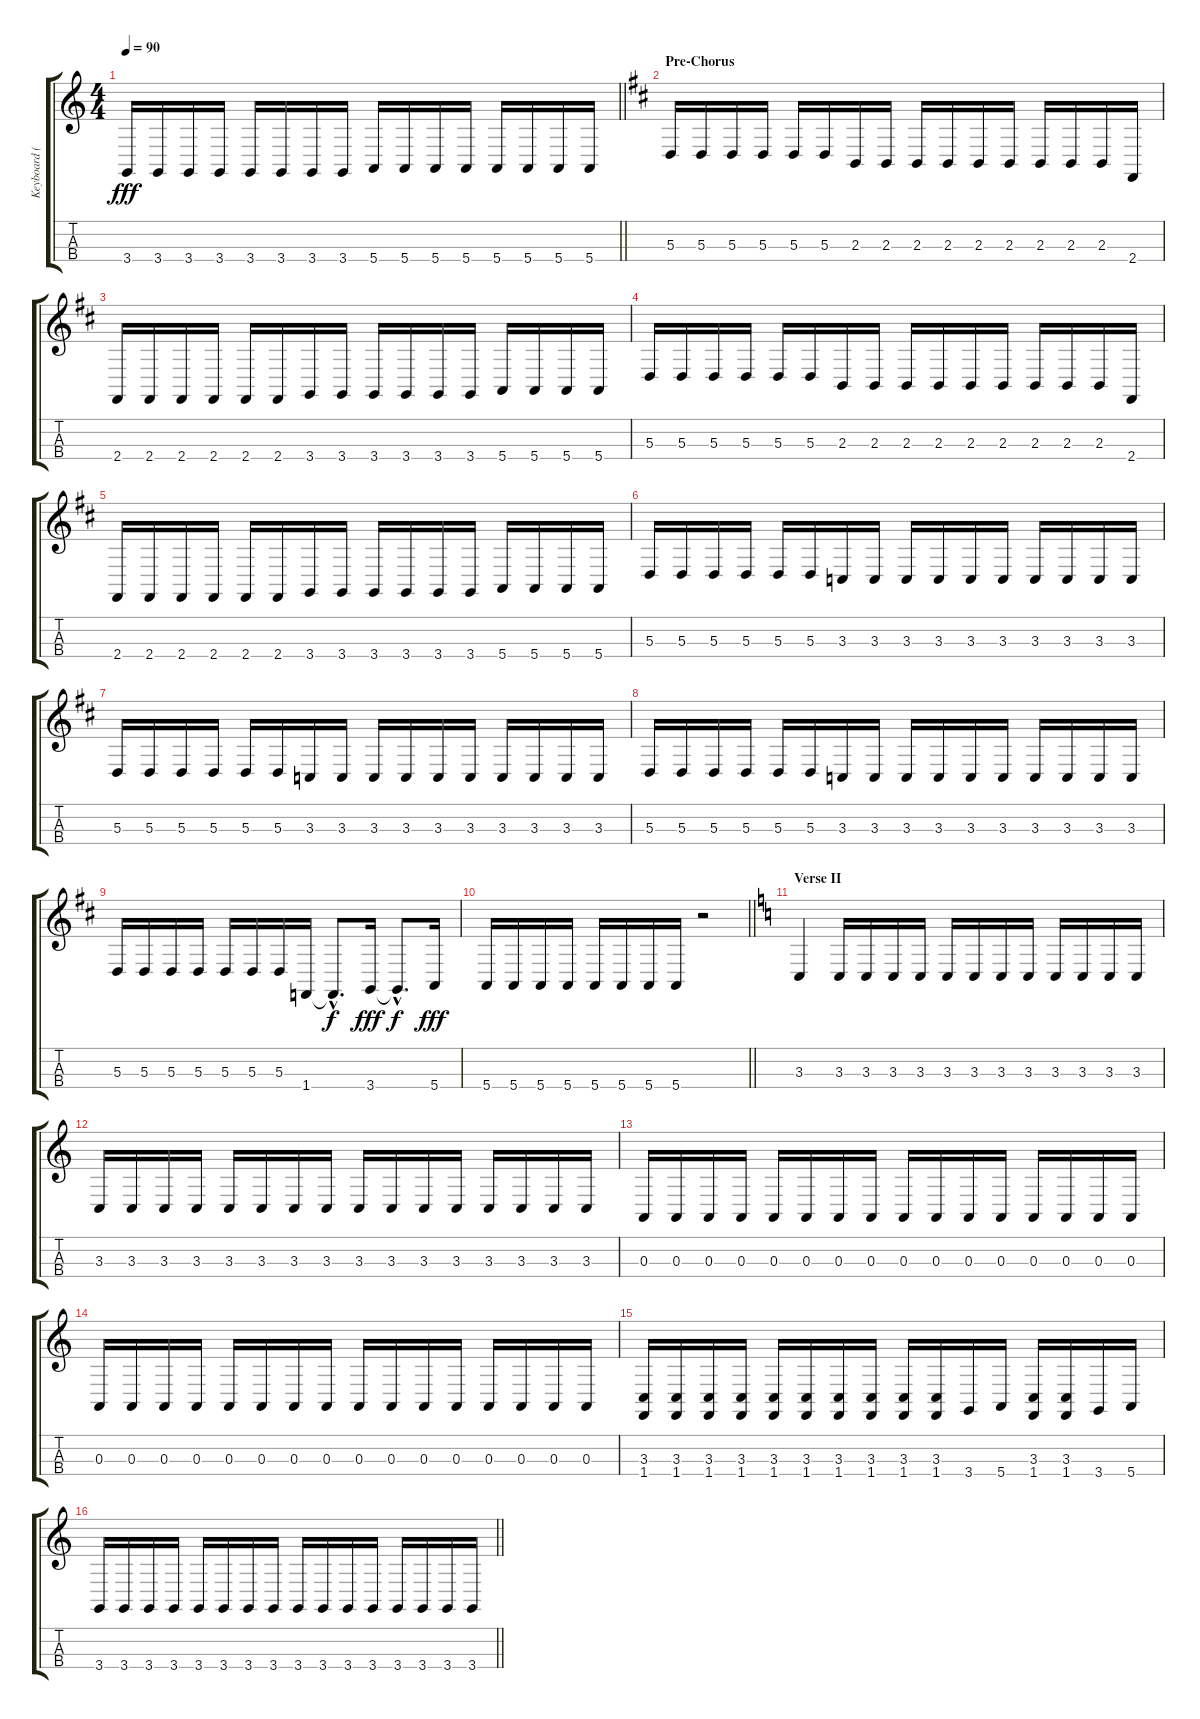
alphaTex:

\track ("Keyboard (LH)" "Keyboard (") {instrument percussiveorgan}
\staff {score tabs}
\tuning (G3 D3 A2 E2) {hide}
\ts (4 4)
\tempo 90
\clef g2
\barLineRight lightlight
\ks c
3.4.16{dy fff} 3.4.16 3.4.16 3.4.16 3.4.16 3.4.16 3.4.16 3.4.16 5.4.16 5.4.16 5.4.16 5.4.16 5.4.16 5.4.16 5.4.16 5.4.16 |
\section ("" "Pre-Chorus")
\ks d
5.3.16 5.3.16 5.3.16 5.3.16 5.3.16 5.3.16 2.3.16 2.3.16 2.3.16 2.3.16 2.3.16 2.3.16 2.3.16 2.3.16 2.3.16 2.4.16 |
2.4.16 2.4.16 2.4.16 2.4.16 2.4.16 2.4.16 3.4.16 3.4.16 3.4.16 3.4.16 3.4.16 3.4.16 5.4.16 5.4.16 5.4.16 5.4.16 |
5.3.16 5.3.16 5.3.16 5.3.16 5.3.16 5.3.16 2.3.16 2.3.16 2.3.16 2.3.16 2.3.16 2.3.16 2.3.16 2.3.16 2.3.16 2.4.16 |
2.4.16 2.4.16 2.4.16 2.4.16 2.4.16 2.4.16 3.4.16 3.4.16 3.4.16 3.4.16 3.4.16 3.4.16 5.4.16 5.4.16 5.4.16 5.4.16 |
5.3.16 5.3.16 5.3.16 5.3.16 5.3.16 5.3.16 3.3.16 3.3.16 3.3.16 3.3.16 3.3.16 3.3.16 3.3.16 3.3.16 3.3.16 3.3.16 |
5.3.16 5.3.16 5.3.16 5.3.16 5.3.16 5.3.16 3.3.16 3.3.16 3.3.16 3.3.16 3.3.16 3.3.16 3.3.16 3.3.16 3.3.16 3.3.16 |
5.3.16 5.3.16 5.3.16 5.3.16 5.3.16 5.3.16 3.3.16 3.3.16 3.3.16 3.3.16 3.3.16 3.3.16 3.3.16 3.3.16 3.3.16 3.3.16 |
5.3.16 5.3.16 5.3.16 5.3.16 5.3.16 5.3.16 5.3.16 1.4.16 1.4{hac t}.8{d dy f} 3.4.16{dy fff} 3.4{hac t}.8{d dy f} 5.4.16{dy fff} |
\barLineRight lightlight
5.4.16 5.4.16 5.4.16 5.4.16 5.4.16 5.4.16 5.4.16 5.4.16 r.2 |
\section ("" "Verse II")
\ks c
3.3.4 3.3.16 3.3.16 3.3.16 3.3.16 3.3.16 3.3.16 3.3.16 3.3.16 3.3.16 3.3.16 3.3.16 3.3.16 |
3.3.16 3.3.16 3.3.16 3.3.16 3.3.16 3.3.16 3.3.16 3.3.16 3.3.16 3.3.16 3.3.16 3.3.16 3.3.16 3.3.16 3.3.16 3.3.16 |
0.3.16 0.3.16 0.3.16 0.3.16 0.3.16 0.3.16 0.3.16 0.3.16 0.3.16 0.3.16 0.3.16 0.3.16 0.3.16 0.3.16 0.3.16 0.3.16 |
0.3.16 0.3.16 0.3.16 0.3.16 0.3.16 0.3.16 0.3.16 0.3.16 0.3.16 0.3.16 0.3.16 0.3.16 0.3.16 0.3.16 0.3.16 0.3.16 |
(3.3 1.4).16 (3.3 1.4).16 (3.3 1.4).16 (3.3 1.4).16 (3.3 1.4).16 (3.3 1.4).16 (3.3 1.4).16 (3.3 1.4).16 (3.3 1.4).16 (3.3 1.4).16 3.4.16 5.4.16 (3.3 1.4).16 (3.3 1.4).16 3.4.16 5.4.16 |
\barLineRight lightlight
3.4.16 3.4.16 3.4.16 3.4.16 3.4.16 3.4.16 3.4.16 3.4.16 3.4.16 3.4.16 3.4.16 3.4.16 3.4.16 3.4.16 3.4.16 3.4.16
